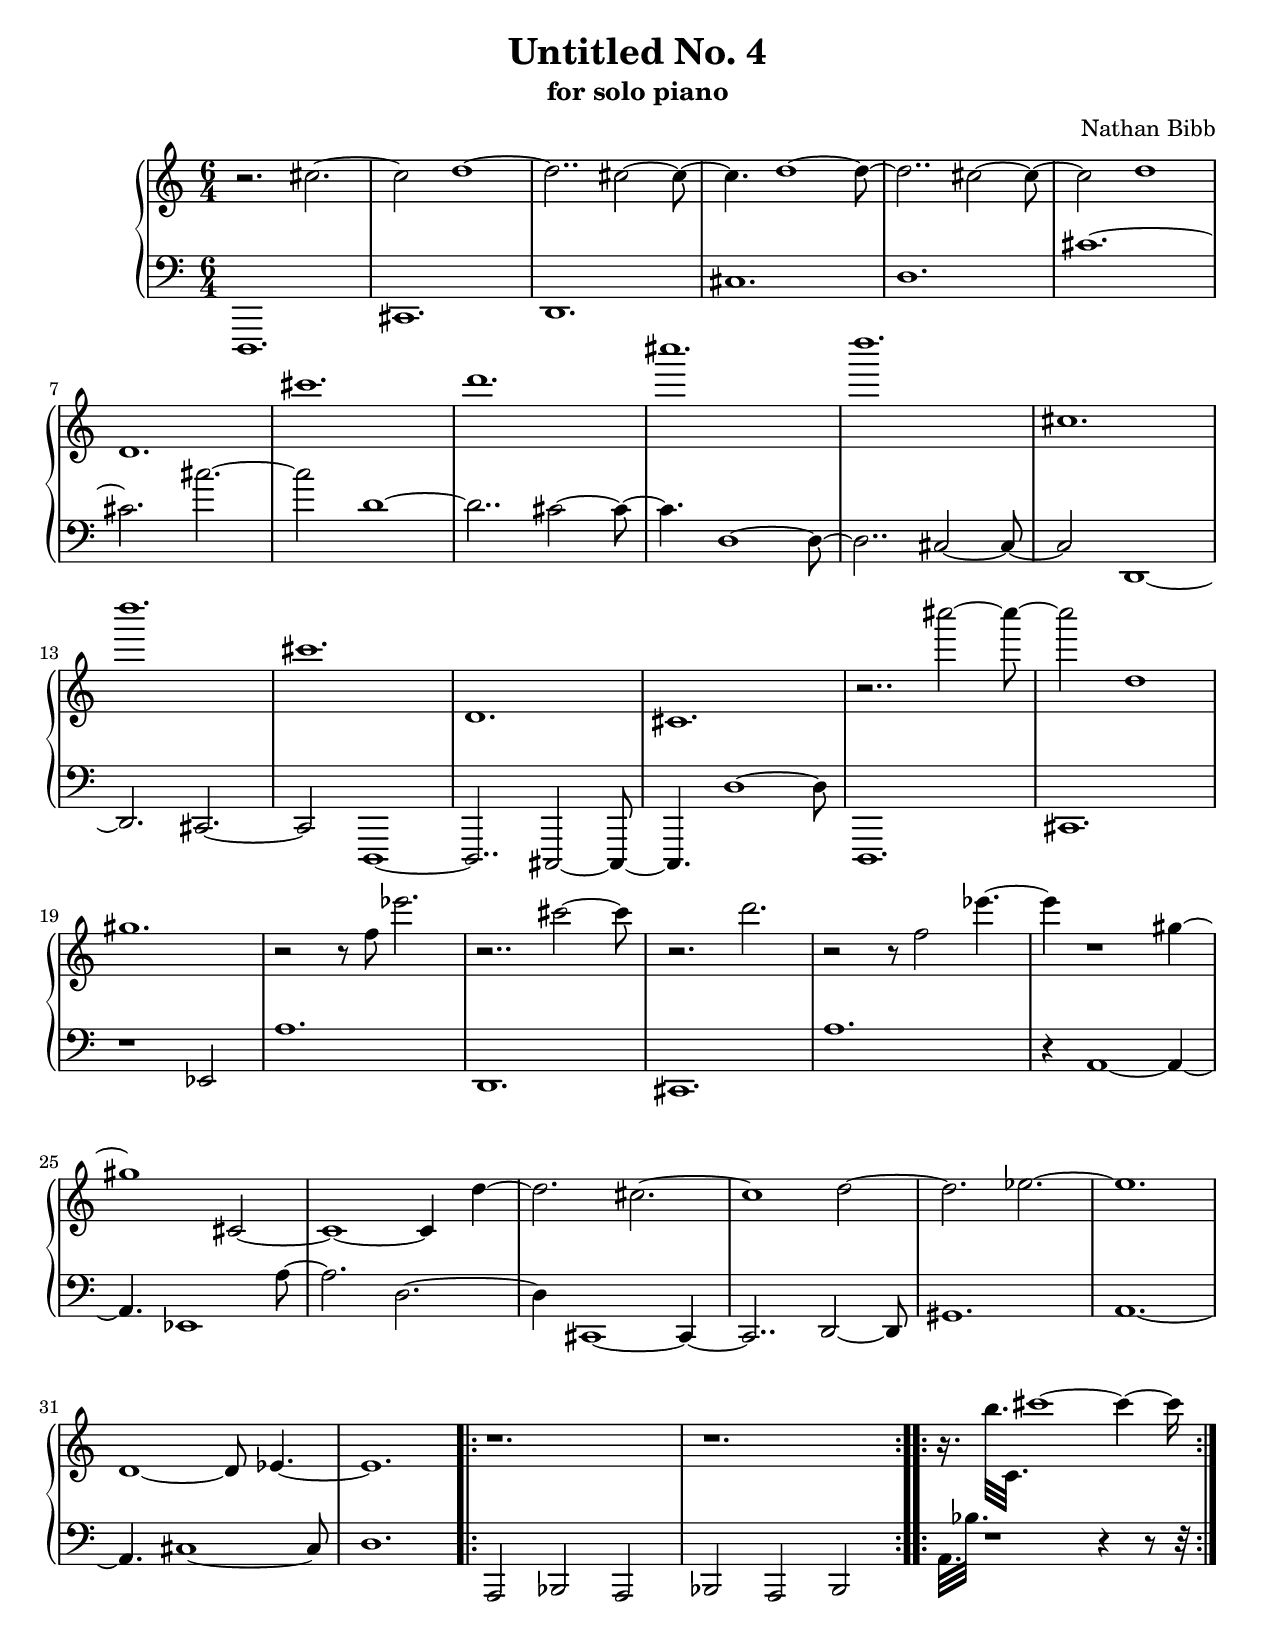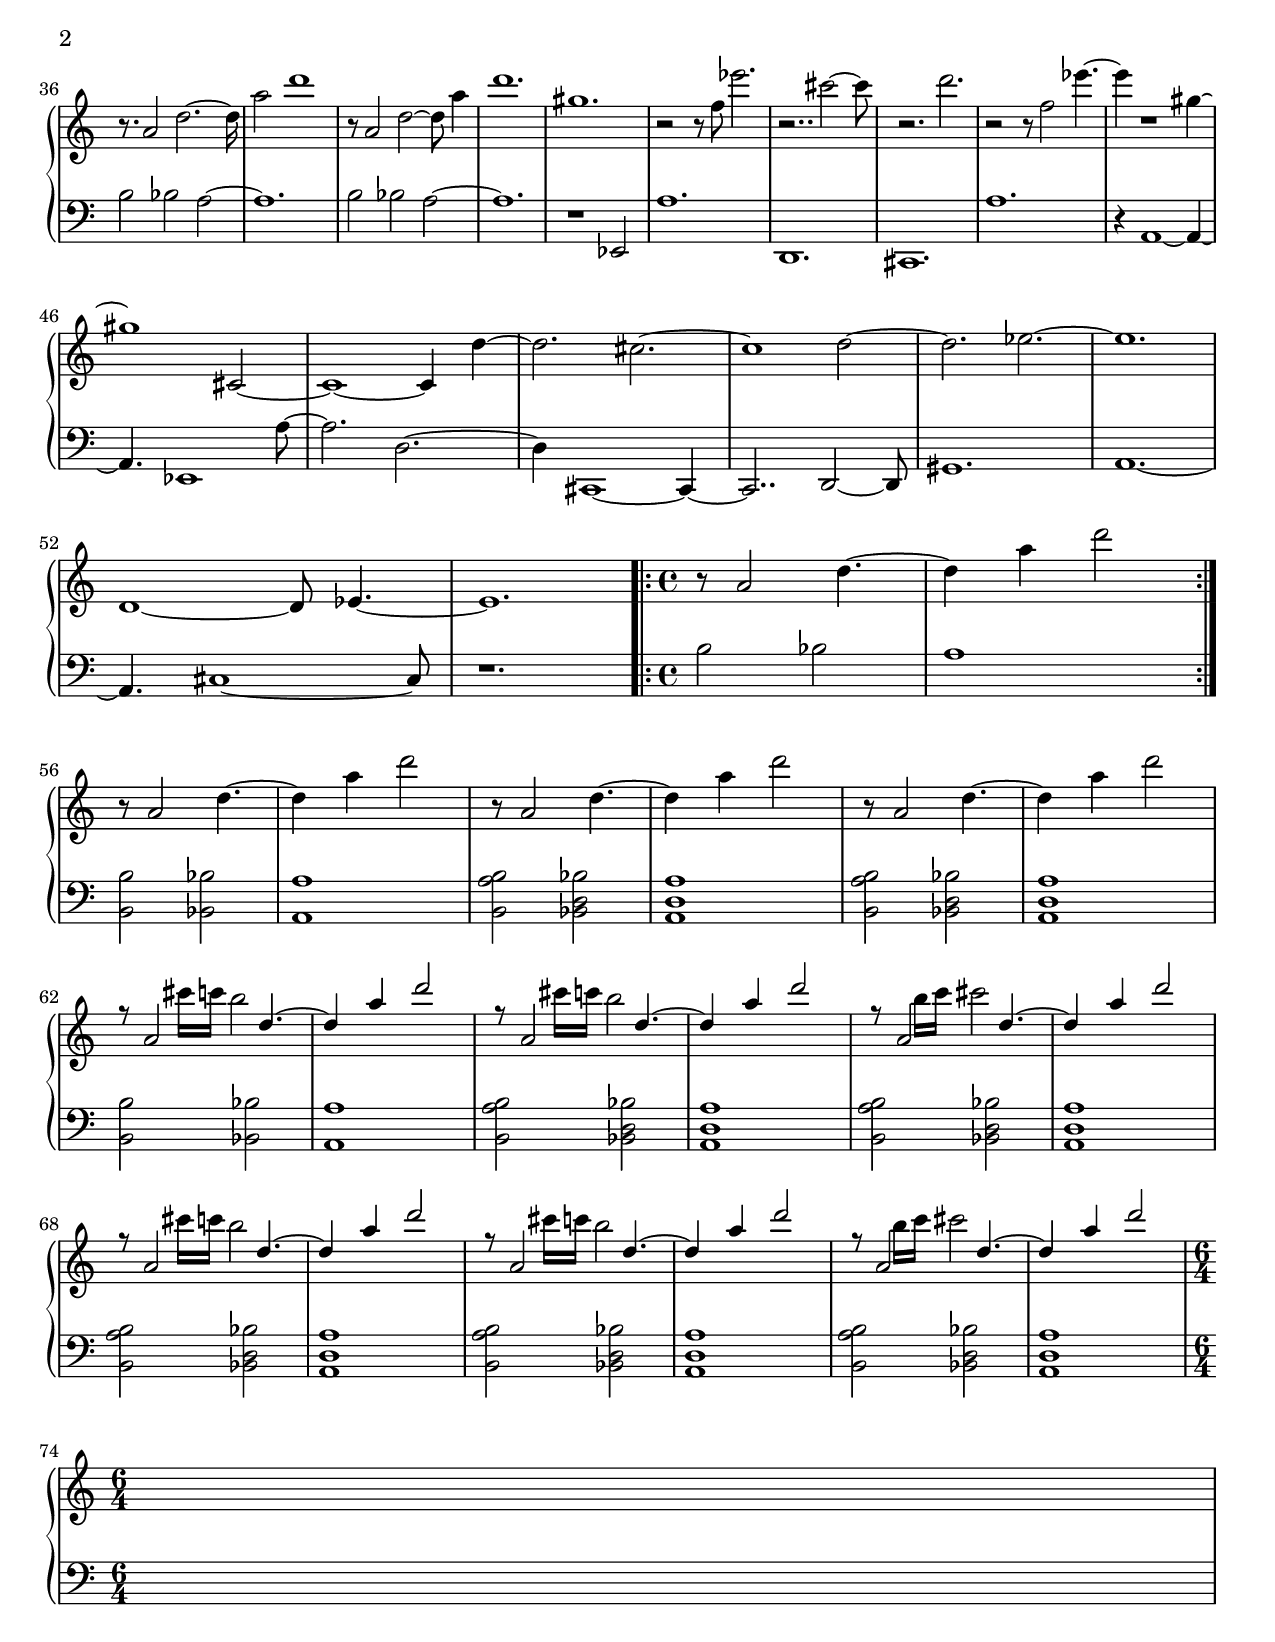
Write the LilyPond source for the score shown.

\version "2.12.0"
\header {
  title = "Untitled No. 4"
  subtitle = "for solo piano"
  composer = "Nathan Bibb"
}
\include "english.ly"
\paper {
 #(set-paper-size "letter")
}
upper =  {
  \clef treble
  \time 6/4
  % 1 - 6
  r2. cs''2. ~	|  
  cs''2 d''1 ~	|
  d''2.. cs''2 ~ cs''8 ~	|  
  cs''4. d''1 ~ d''8 ~	|
  d''2.. cs''2 ~ cs''8 ~	|  
  cs''2 d''1	|
  \break
  % 7 - 12
  d'1.	|
  cs'''1.	|
  d'''1.	|
  cs''''1.	|
  d''''1.	|
  cs''1.	|
  \break
  % 13 - 18
  d''''1.	|
  cs'''1.	|
  d'1.	|
  cs'1.	|
  r2.. cs''''2 ~ cs''''8 ~	|
  cs''''2 d''1	|
  \break
  % 19 - 24
  gs''1.	|
  r2 r8 f''8 ef'''2.	|
  r2.. cs'''2 ~ cs'''8	|  
  r2. d'''2.	|
  r2 r8 f''2 ef'''4. ~	|
  ef'''4 r1 gs''4 ~	|
  \break
  % 25 - 30
  gs''1 cs'2 ~	|
  cs'1 ~ cs'4 d''4 ~	|
  d''2.	cs''2. ~	|
  cs''1 d''2 ~	|
  d''2. ef''2. ~	|
  ef''1.
  \break
  % 31 - 36
  d'1 ~ d'8 ef'4. ~	|
  ef'1.	|

% break in sections - need to clean up measure numbers below

  \repeat volta 2 {
  r1. r1. }	|
  \repeat volta 2 {
  r16. b''32. c'32. cs'''1 ~ cs'''4 ~ cs'''16 }	|
  \break
  % TBD
  r8. a'2 d''2. ~ d''16	|
  a''2 d'''1	|
  r8 a'2 d''2 ~ d''8 a''4	|
  d'''1.	|

  % 19 - 24
  gs''1.	|
  r2 r8 f''8 ef'''2.	|
  r2.. cs'''2 ~ cs'''8	|  
  r2. d'''2.	|
  r2 r8 f''2 ef'''4. ~	|
  ef'''4 r1 gs''4 ~	|
  \break
  % 25 - 30
  gs''1 cs'2 ~	|
  cs'1 ~ cs'4 d''4 ~	|
  d''2.	cs''2. ~	|
  cs''1 d''2 ~	|
  d''2. ef''2. ~	|
  ef''1.
  \break
  % 31 - 36
  d'1 ~ d'8 ef'4. ~	|
  ef'1.	|
  \time 4/4
  \repeat volta 2 {
  r8 a'2 d''4. ~	|
  d''4 a''4 d'''2 }	|
  \break
  % 37 - 42
  r8 a'2 d''4. ~	|
  d''4 a''4 d'''2 	|
  r8 a'2 d''4. ~	|
  d''4 a''4 d'''2 	|
  r8 a'2 d''4. ~	|
  d''4 a''4 d'''2 	|
  \break
  % 43 - 48
  <<  { r8 a'2 d''4. ~ }	\\ { s4 cs'''16 c'''16 b''2 s8 } >>	|
  <<  { d''4 a''4 d'''2 }	\\ { s1 } >>	|
  <<  { r8 a'2 d''4. ~ }	\\ { s4 cs'''16 c'''16 b''2 s8 } >>	|
  <<  { d''4 a''4 d'''2 }	\\ { s1 } >>	|
  <<  { r8 a'2 d''4. ~ }	\\ { s4 b''16 c'''16 cs'''2 s8 } >>	|
  <<  { d''4 a''4 d'''2 }	\\ { s1 } >>	|
  \break
  <<  { r8 a'2 d''4. ~ }	\\ { s4 cs'''16 c'''16 b''2 s8 } >>	|
  <<  { d''4 a''4 d'''2 }	\\ { s1 } >>	|
  <<  { r8 a'2 d''4. ~ }	\\ { s4 cs'''16 c'''16 b''2 s8 } >>	|
  <<  { d''4 a''4 d'''2 }	\\ { s1 } >>	|
  <<  { r8 a'2 d''4. ~ }	\\ { s4 b''16 c'''16 cs'''2 s8 } >>	|
  <<  { d''4 a''4 d'''2 }	\\ { s1 } >>	|
  % 49 - 54
  \time 6/4
  \break
  % 55
  s1.	|
}
lower = {
  \clef bass
  \time 6/4
  % 1 - 6
  d,,1.	|
  cs,1.	|
  d,1.	|
  cs1.	|
  d1.	|
  cs'1. ~	|
  \break
  % 7 - 12
  cs'2. cs''2. ~	|  
  cs''2 d'1 ~	|
  d'2.. cs'2 ~ cs'8 ~	|  
  cs'4. d1 ~ d8 ~	|
  d2.. cs2 ~ cs8 ~	|  
  cs2 d,1 ~	|
  \break
  % 13 - 18
  d,2. cs,2. ~	|  
  cs,2 d,,1 ~	|
  d,,2.. cs,,2 ~ cs,,8 ~	|  
  cs,,4. d1 ~ d8	|
  d,,1.	|
  cs,1.	|
  \break
  % 19 - 24
  r1 ef,2	|
  a1.	|
  d,1.	|
  cs,1.	|
  a1.	|
  r4 a,1 ~ a,4 ~	|
  \break
  % 25 - 30
  a,4.  ef,1 a8 ~	|
  a2. d2. ~	|
  d4 cs,1 ~ cs,4 ~	|
  cs,2.. d,2 ~ d,8	|
  gs,1.	|
  a,1. ~	|
  \break
  % 31 - 36
  a,4. cs1 ~ cs8	|
  d1.	|

% break in sections - need to clean up measure numbers below

  \repeat volta 2 {
  a,,2 bf,,2 a,,2 bf,,2 a,,2 bf,,2 }	| 
  \repeat volta 2 {
  a,32. bf32. r1 r4 r8 r32 }	|
  \break
  % TBD
  b2 bf2 a2 ~	|
  a1.	|
  b2 bf2 a2 ~	|
  a1.	|
  
  % 19 - 24
  r1 ef,2	|
  a1.	|
  d,1.	|
  cs,1.	|
  a1.	|
  r4 a,1 ~ a,4 ~	|
  \break
  % 25 - 30
  a,4.  ef,1 a8 ~	|
  a2. d2. ~	|
  d4 cs,1 ~ cs,4 ~	|
  cs,2.. d,2 ~ d,8	|
  gs,1.	|
  a,1. ~	|
  \break
  % 31 - 36
  a,4. cs1 ~ cs8	|
  r1.	|
  
  \time 4/4
  \repeat volta 2 {
  b2 bf2	|
  a1 }	|
  \break
  % 37 - 42
  <b, b>2 <bf, bf>2 	|
  <a, a>1	|
  <b, a b>2 <bf, d bf>2 	|
  <a, d a>1	|
  <b, a b>2 <bf, d bf>2 	|
  <a, d a>1	|
  \break
  % 43 - 48
  <b, b>2 <bf, bf>2 	|
  <a, a>1	|
  <b, a b>2 <bf, d bf>2 	|
  <a, d a>1	|
  <b, a b>2 <bf, d bf>2 	|
  <a, d a>1	|
  \break
  % 49 - 54
  <b, a b>2 <bf, d bf>2 	|
  <a, d a>1	|
  <b, a b>2 <bf, d bf>2 	|
  <a, d a>1	|
  <b, a b>2 <bf, d bf>2 	|
  <a, d a>1	|
  \time 6/4
  \break
  % 55
  s1.	|
}
\score {
	\new PianoStaff <<
	\new Staff = "upper" \upper
	\new Staff = "lower" \lower
	>>
	\layout { }
}
\score {
	\unfoldRepeats {
		\new PianoStaff <<
		\set PianoStaff.instrumentName = #"Piano  "
		\new Staff = "upper" \upper
		\new Staff = "lower" \lower
		>>
	}
	\midi { 
	 	\context {
			\Score
			tempoWholesPerMinute = #(ly:make-moment 111 8)
			}
	}
}

%{
sol = {
	<<  { d8	cs'1 ~ cs'8 } \\ { s2	gs'''8.	d''8.	cs''4.	} >>	|
	<<  { a,8.	ef'1 ~ ef'16 } \\ { s2	gs'''4	d''8	cs''4.	} >>	|
	<<  { d8	cs'1 ~ cs'8 } \\ { s2	gs'''8.	d''8.	cs''4.	} >>	|
	<<  { a,8.	ef'2... \times 2/3 { ef'16. cs'16. }  } \\ { s2	gs'''4	d''8	cs''4.	} >>	|
	<<  { d8	cs'1 ~ cs'8 } \\ { s2	gs'''8.	d''8.	cs''4.	} >>	|
	<<  { a,8.	ef'1 ~ ef'16 } \\ { s2	gs'''4	d''8	cs''4.	} >>	|
	
	\time 6/4
	r1.

	\time 6/4
	\repeat volta 3 {
	a'4	fs''4	ds''1	|
	g,,4	d'4	cs'''1	|
	}
}

OLD THEME DIVIDED INTO TWO STAVES BELOW
UPPER
\time 5/4
r1 r4 	|
r1	r8	\times 2/3 { ef'16.	cs'16. }	|
r1 r4	|
r2 gs'''8. d''8. cs''4.	|
r2 gs'''4 d''8 cs''4.	|
r2 gs'''8. d''8. cs''4	\times 2/3 { ef'16. cs'16. }	|
r2 gs'''4 d''8 cs''4.	|
r2 gs'''8. d''8. cs''4	\times 2/3 { ef'16. cs'16. }	|
r2 gs'''8. d''8. cs''4.	|
r2 gs'''4 d''8 cs''4.	|

LOWER
  \time 5/4
d8. cs'1 ~ cs'16	|
a,4 ef'1	|
d8 cs'1 ~ cs'8	|
a,4 ef'1	|
d8. cs'1 ~ cs'16	|
a,8. ef'1 ~ ef'16	|
d8 cs'1 ~ cs'8	|
a,8. ef'1 ~ ef'16	|
d8 cs'1 ~ cs'8	|
a,8. ef'1 ~ ef'16	|


%}
